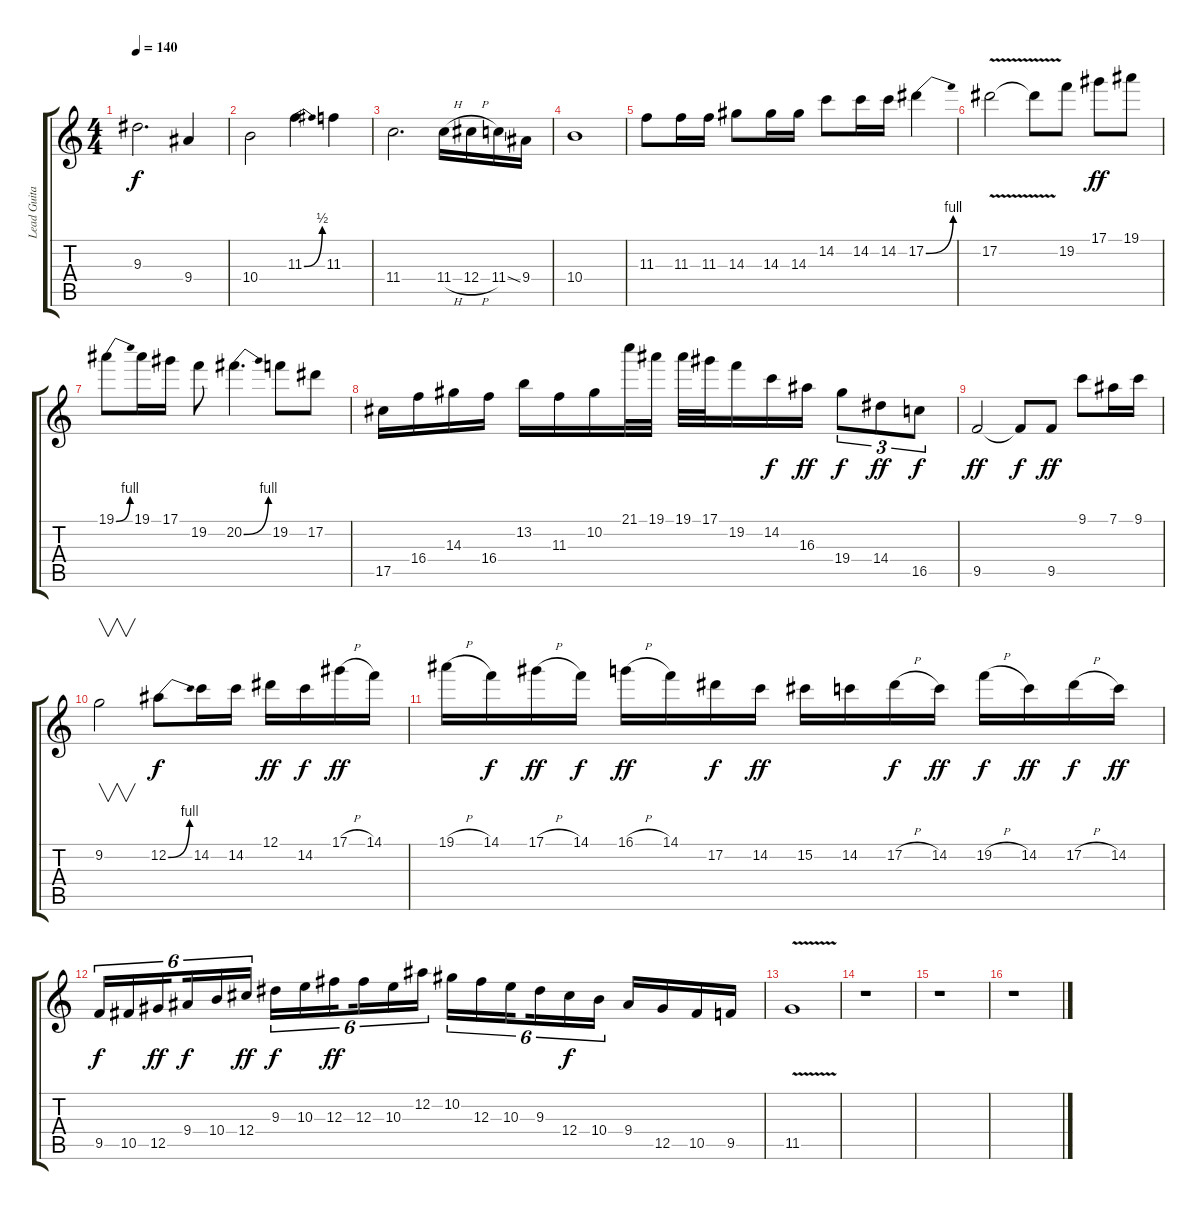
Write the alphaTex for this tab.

\track ("Lead Guitar" "Lead Guita") {instrument overdrivenguitar}
\staff {score tabs}
\tuning (Eb4 Bb3 Gb3 Db3 Ab2 Eb2) {hide}
\ts (4 4)
\tempo 140
\clef g2
\ks c
9.3.2{d dy f} 9.4.4 |
10.4.2 11.3{be (bend 0 0 60 2)}.4 11.3.4 |
11.4.2{d} 11.4{h}.16 12.4{h}.16 11.4{ss}.16 9.4.16 |
10.4.1 |
11.3.8 11.3.16 11.3.16 14.3.8 14.3.16 14.3.16 14.2.8 14.2.16 14.2.16 17.2{be (bend 0 0 60 4)}.4 |
17.2{v}.2 17.2{t}.8 19.2.8 17.1.8{dy ff} 19.1.8 |
19.1{be (bend 0 0 60 4)}.8 19.1.16 17.1.16 19.2.8 20.2{be (bend 0 0 60 4)}.4{d} 19.2.8 17.2.8 |
17.5.16 16.4.16 14.3.16 16.4.16 13.2.16 11.3.16 10.2.16 21.1.32 19.1.32 19.1.32 17.1.32 19.2.16 14.2.16{dy f} 16.3.16{dy ff} 19.4.8{tu (3 2) dy f} 14.4.8{tu (3 2) dy ff} 16.5.8{tu (3 2) dy f} |
9.5.2{dy ff} 9.5{t}.8{dy f} 9.5.8{dy ff} 9.1.8 7.1.16 9.1.16 |
9.2.2{v} 12.2{be (bend 0 0 60 4)}.8{dy f} 14.2.16 14.2.16 12.1.16{dy ff} 14.2.16{dy f} 17.1{h}.16{dy ff} 14.1.16 |
19.1{h}.16 14.1.16{dy f} 17.1{h}.16{dy ff} 14.1.16{dy f} 16.1{h}.16{dy ff} 14.1.16 17.2.16{dy f} 14.2.16{dy ff} 15.2.16 14.2.16 17.2{h}.16{dy f} 14.2.16{dy ff} 19.2{h}.16{dy f} 14.2.16{dy ff} 17.2{h}.16{dy f} 14.2.16{dy ff} |
9.5.16{tu (6 4) dy f} 10.5.16{tu (6 4)} 12.5.16{tu (6 4) dy ff beam splitsecondary} 9.4.16{tu (6 4) dy f} 10.4.16{tu (6 4)} 12.4.16{tu (6 4) dy ff} 9.3.16{tu (6 4) dy f} 10.3.16{tu (6 4)} 12.3.16{tu (6 4) dy ff beam splitsecondary} 12.3.16{tu (6 4)} 10.3.16{tu (6 4)} 12.2.16{tu (6 4)} 10.2.16{tu (6 4)} 12.3.16{tu (6 4)} 10.3.16{tu (6 4) beam splitsecondary} 9.3.16{tu (6 4)} 12.4.16{tu (6 4) dy f} 10.4.16{tu (6 4)} 9.4.16 12.5.16 10.5.16 9.5.16 |
11.5{v}.1 |
r.1 |
r.1 |
r.1
